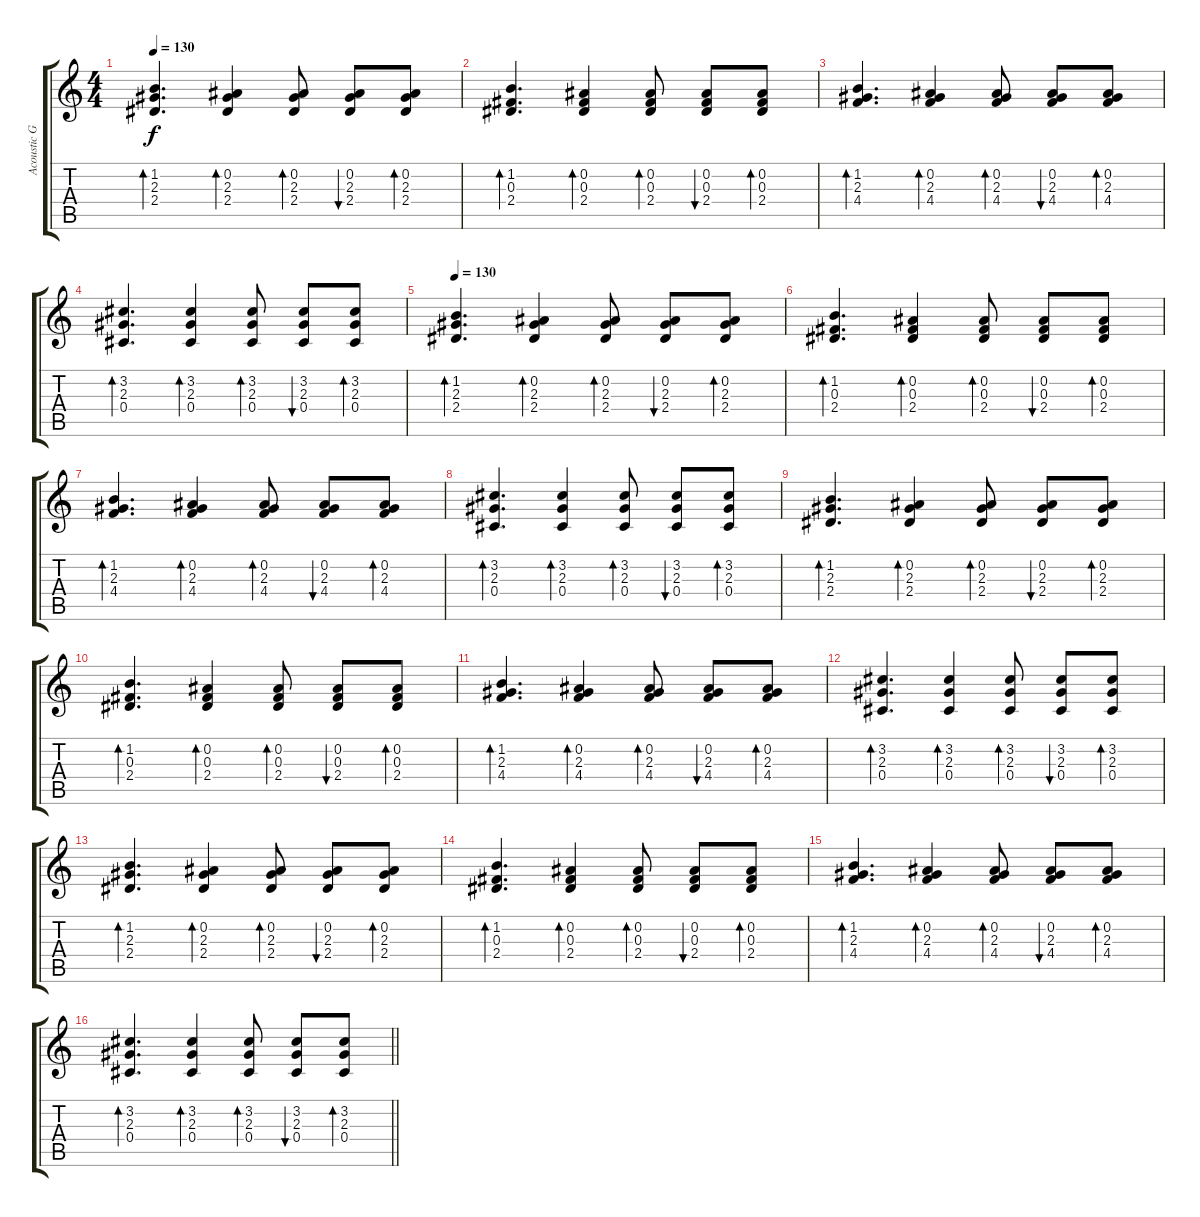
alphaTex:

\track ("Acoustic Guitar 1" "Acoustic G") {instrument acousticguitarsteel}
\staff {score tabs}
\tuning (Eb4 Bb3 Gb3 Db3 Ab2 Eb2) {hide}
\ts (4 4)
\tempo 130
\clef g2
\ks c
(1.2 2.3 2.4).4{d bd 60 dy f} (0.2 2.3 2.4).4{bd 60} (0.2 2.3 2.4).8{bd 60} (0.2 2.3 2.4).8{bu 60} (0.2 2.3 2.4).8{bd 60} |
(1.2 0.3 2.4).4{d bd 60} (0.2 0.3 2.4).4{bd 60} (0.2 0.3 2.4).8{bd 60} (0.2 0.3 2.4).8{bu 60} (0.2 0.3 2.4).8{bd 60} |
(1.2 2.3 4.4).4{d bd 60} (0.2 2.3 4.4).4{bd 60} (0.2 2.3 4.4).8{bd 60} (0.2 2.3 4.4).8{bu 60} (0.2 2.3 4.4).8{bd 60} |
(3.2 2.3 0.4).4{d bd 60} (3.2 2.3 0.4).4{bd 60} (3.2 2.3 0.4).8{bd 60} (3.2 2.3 0.4).8{bu 60} (3.2 2.3 0.4).8{bd 60} |
\tempo 130
(1.2 2.3 2.4).4{d bd 60} (0.2 2.3 2.4).4{bd 60} (0.2 2.3 2.4).8{bd 60} (0.2 2.3 2.4).8{bu 60} (0.2 2.3 2.4).8{bd 60} |
(1.2 0.3 2.4).4{d bd 60} (0.2 0.3 2.4).4{bd 60} (0.2 0.3 2.4).8{bd 60} (0.2 0.3 2.4).8{bu 60} (0.2 0.3 2.4).8{bd 60} |
(1.2 2.3 4.4).4{d bd 60} (0.2 2.3 4.4).4{bd 60} (0.2 2.3 4.4).8{bd 60} (0.2 2.3 4.4).8{bu 60} (0.2 2.3 4.4).8{bd 60} |
(3.2 2.3 0.4).4{d bd 60} (3.2 2.3 0.4).4{bd 60} (3.2 2.3 0.4).8{bd 60} (3.2 2.3 0.4).8{bu 60} (3.2 2.3 0.4).8{bd 60} |
(1.2 2.3 2.4).4{d bd 60} (0.2 2.3 2.4).4{bd 60} (0.2 2.3 2.4).8{bd 60} (0.2 2.3 2.4).8{bu 60} (0.2 2.3 2.4).8{bd 60} |
(1.2 0.3 2.4).4{d bd 60} (0.2 0.3 2.4).4{bd 60} (0.2 0.3 2.4).8{bd 60} (0.2 0.3 2.4).8{bu 60} (0.2 0.3 2.4).8{bd 60} |
(1.2 2.3 4.4).4{d bd 60} (0.2 2.3 4.4).4{bd 60} (0.2 2.3 4.4).8{bd 60} (0.2 2.3 4.4).8{bu 60} (0.2 2.3 4.4).8{bd 60} |
(3.2 2.3 0.4).4{d bd 60} (3.2 2.3 0.4).4{bd 60} (3.2 2.3 0.4).8{bd 60} (3.2 2.3 0.4).8{bu 60} (3.2 2.3 0.4).8{bd 60} |
(1.2 2.3 2.4).4{d bd 60} (0.2 2.3 2.4).4{bd 60} (0.2 2.3 2.4).8{bd 60} (0.2 2.3 2.4).8{bu 60} (0.2 2.3 2.4).8{bd 60} |
(1.2 0.3 2.4).4{d bd 60} (0.2 0.3 2.4).4{bd 60} (0.2 0.3 2.4).8{bd 60} (0.2 0.3 2.4).8{bu 60} (0.2 0.3 2.4).8{bd 60} |
(1.2 2.3 4.4).4{d bd 60} (0.2 2.3 4.4).4{bd 60} (0.2 2.3 4.4).8{bd 60} (0.2 2.3 4.4).8{bu 60} (0.2 2.3 4.4).8{bd 60} |
\barLineRight lightlight
(3.2 2.3 0.4).4{d bd 60} (3.2 2.3 0.4).4{bd 60} (3.2 2.3 0.4).8{bd 60} (3.2 2.3 0.4).8{bu 60} (3.2 2.3 0.4).8{bd 60}
